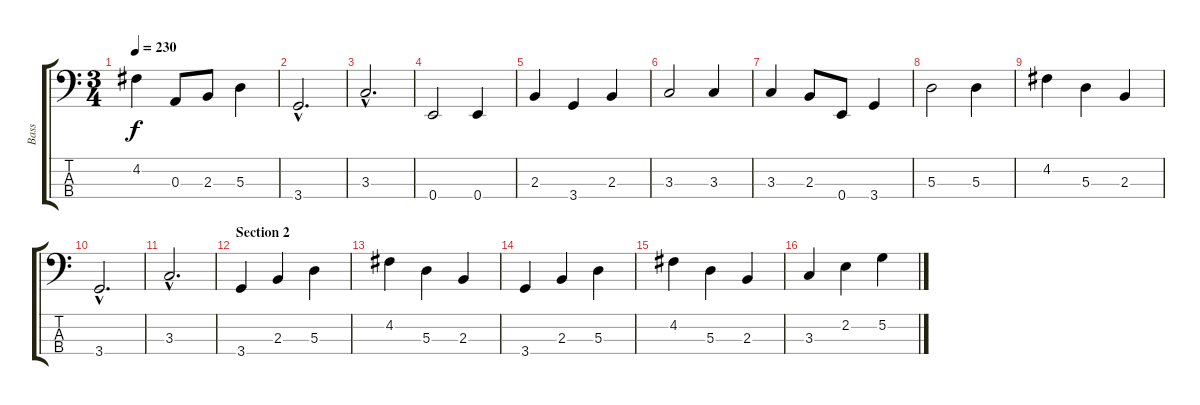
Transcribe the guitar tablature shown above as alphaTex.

\track ("Bass" "Bass") {instrument acousticbass}
\staff {score tabs}
\tuning (G2 D2 A1 E1) {hide}
\ts (3 4)
\tempo 230
\clef f4
\ks c
4.2.4{dy f} 0.3.8 2.3.8 5.3.4 |
3.4{hac}.2{d} |
3.3{hac}.2{d} |
0.4.2 0.4.4 |
2.3.4 3.4.4 2.3.4 |
3.3.2 3.3.4 |
3.3.4 2.3.8 0.4.8 3.4.4 |
5.3.2 5.3.4 |
4.2.4 5.3.4 2.3.4 |
3.4{hac}.2{d} |
3.3{hac}.2{d} |
\section ("" "Section 2")
3.4.4 2.3.4 5.3.4 |
4.2.4 5.3.4 2.3.4 |
3.4.4 2.3.4 5.3.4 |
4.2.4 5.3.4 2.3.4 |
3.3.4 2.2.4 5.2.4
